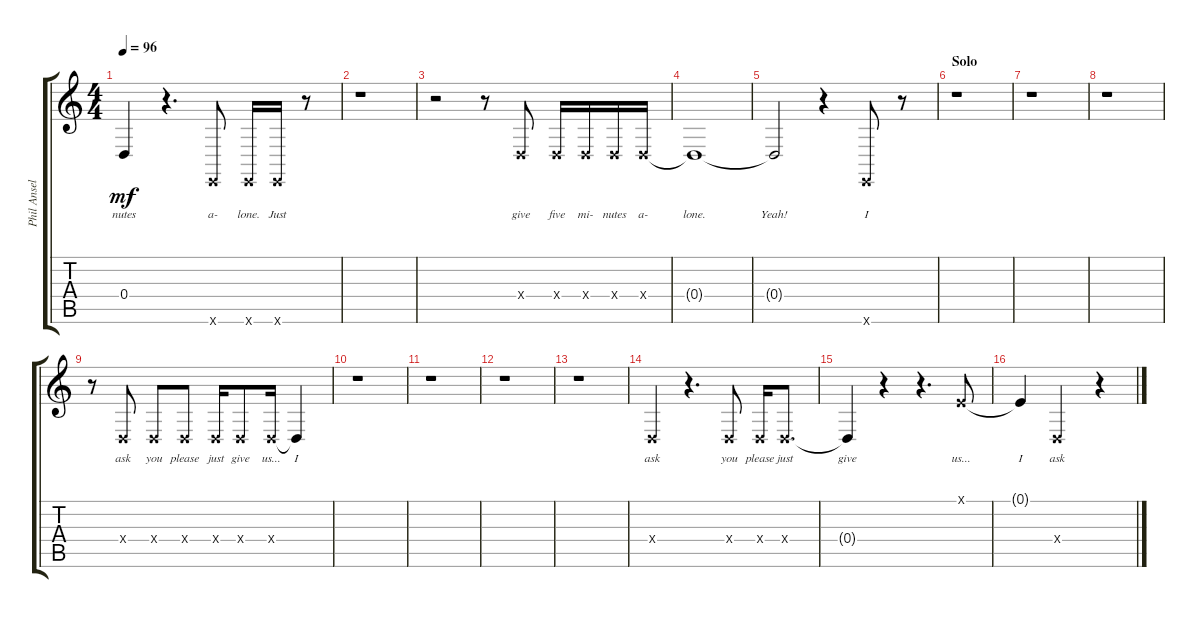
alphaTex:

\track ("Phil Anselmo" "Phil Ansel") {instrument lead6voice}
\staff {score tabs}
\tuning (E4 B3 G3 D3 A2 E2) {hide}
\ts (4 4)
\tempo 96
\clef g2
\ks c
0.4{t}.4{lyrics (0 "nutes") lyrics (1 "") lyrics (2 "") lyrics (3 "") lyrics (4 "") dy mf} r.4{d} 0.6{x}.8{lyrics (0 "a-") lyrics (1 "") lyrics (2 "") lyrics (3 "") lyrics (4 "")} 0.6{x}.16{lyrics (0 "lone.") lyrics (1 "") lyrics (2 "") lyrics (3 "") lyrics (4 "")} 0.6{x}.16{lyrics (0 "Just") lyrics (1 "") lyrics (2 "") lyrics (3 "") lyrics (4 "")} r.8 |
r.1 |
r.2 r.8 0.4{x}.8{lyrics (0 "give") lyrics (1 "") lyrics (2 "") lyrics (3 "") lyrics (4 "")} 0.4{x}.16{lyrics (0 "five") lyrics (1 "") lyrics (2 "") lyrics (3 "") lyrics (4 "")} 0.4{x}.16{lyrics (0 "mi-") lyrics (1 "") lyrics (2 "") lyrics (3 "") lyrics (4 "")} 0.4{x}.16{lyrics (0 "nutes") lyrics (1 "") lyrics (2 "") lyrics (3 "") lyrics (4 "")} 0.4{x}.16{lyrics (0 "a-") lyrics (1 "") lyrics (2 "") lyrics (3 "") lyrics (4 "")} |
0.4{t}.1{lyrics (0 "lone.") lyrics (1 "") lyrics (2 "") lyrics (3 "") lyrics (4 "")} |
0.4{t}.2{lyrics (0 "Yeah!") lyrics (1 "") lyrics (2 "") lyrics (3 "") lyrics (4 "")} r.4 0.6{x}.8{lyrics (0 "I") lyrics (1 "") lyrics (2 "") lyrics (3 "") lyrics (4 "")} r.8 |
\section ("" "Solo")
r.1 |
r.1 |
r.1 |
r.8 0.4{x}.8{lyrics (0 "ask") lyrics (1 "") lyrics (2 "") lyrics (3 "") lyrics (4 "")} 0.4{x}.8{lyrics (0 "you") lyrics (1 "") lyrics (2 "") lyrics (3 "") lyrics (4 "")} 0.4{x}.8{lyrics (0 "please") lyrics (1 "") lyrics (2 "") lyrics (3 "") lyrics (4 "")} 0.4{x}.16{lyrics (0 "just") lyrics (1 "") lyrics (2 "") lyrics (3 "") lyrics (4 "")} 0.4{x}.8{lyrics (0 "give") lyrics (1 "") lyrics (2 "") lyrics (3 "") lyrics (4 "")} 0.4{x}.16{lyrics (0 "us...") lyrics (1 "") lyrics (2 "") lyrics (3 "") lyrics (4 "")} 0.4{t}.4{lyrics (0 "I") lyrics (1 "") lyrics (2 "") lyrics (3 "") lyrics (4 "")} |
r.1 |
r.1 |
r.1 |
r.1 |
0.4{x}.4{lyrics (0 "ask") lyrics (1 "") lyrics (2 "") lyrics (3 "") lyrics (4 "")} r.4{d} 0.4{x}.8{lyrics (0 "you") lyrics (1 "") lyrics (2 "") lyrics (3 "") lyrics (4 "")} 0.4{x}.16{lyrics (0 "please") lyrics (1 "") lyrics (2 "") lyrics (3 "") lyrics (4 "")} 0.4{x}.8{d lyrics (0 "just") lyrics (1 "") lyrics (2 "") lyrics (3 "") lyrics (4 "")} |
0.4{t}.4{lyrics (0 "give") lyrics (1 "") lyrics (2 "") lyrics (3 "") lyrics (4 "")} r.4 r.4{d} 0.1{x}.8{lyrics (0 "us...") lyrics (1 "") lyrics (2 "") lyrics (3 "") lyrics (4 "")} |
0.1{t}.4{lyrics (0 "I") lyrics (1 "") lyrics (2 "") lyrics (3 "") lyrics (4 "")} 0.4{x}.2{lyrics (0 "ask") lyrics (1 "") lyrics (2 "") lyrics (3 "") lyrics (4 "")} r.4
